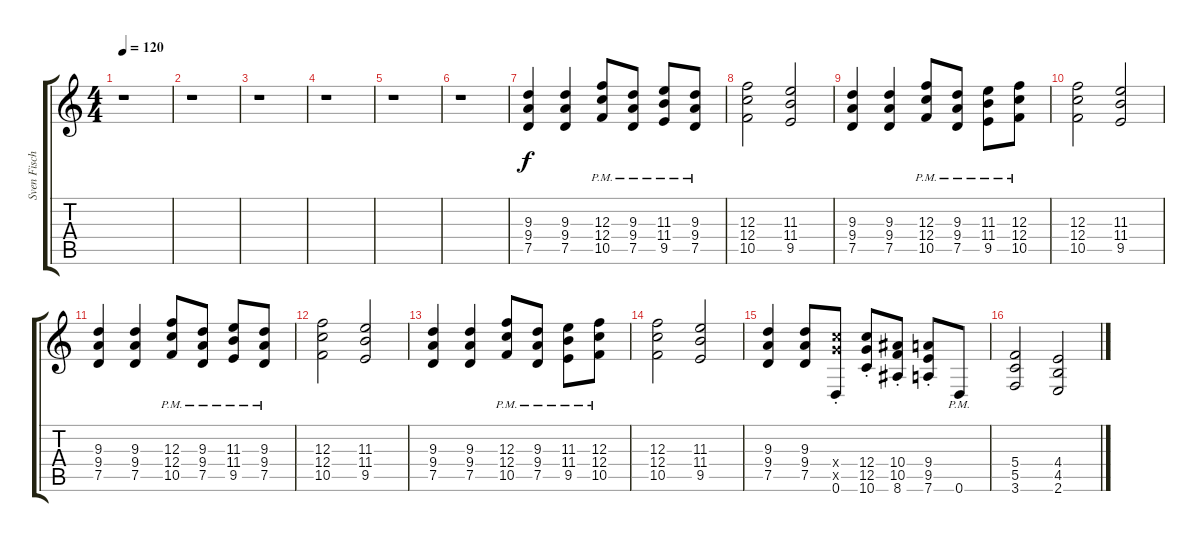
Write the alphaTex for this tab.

\track ("Sven Fischer" "Sven Fisch") {instrument distortionguitar}
\staff {score tabs}
\tuning (D4 A3 F3 C3 G2 D2) {hide}
\ts (4 4)
\tempo 120
\clef g2
\ks c
r.1{dy f} |
r.1 |
r.1 |
r.1 |
r.1 |
r.1 |
(9.3 9.4 7.5).4{volume 9} (9.3 9.4 7.5).4 (12.3{pm} 12.4{pm} 10.5{pm}).8 (9.3{pm} 9.4{pm} 7.5{pm}).8 (11.3{pm} 11.4{pm} 9.5{pm}).8 (9.3{pm} 9.4{pm} 7.5{pm}).8 |
(12.3 12.4 10.5).2 (11.3 11.4 9.5).2 |
(9.3 9.4 7.5).4 (9.3 9.4 7.5).4 (12.3{pm} 12.4{pm} 10.5{pm}).8 (9.3{pm} 9.4{pm} 7.5{pm}).8 (11.3{pm} 11.4{pm} 9.5{pm}).8 (12.3{pm} 12.4{pm} 10.5{pm}).8 |
(12.3 12.4 10.5).2 (11.3 11.4 9.5).2 |
(9.3 9.4 7.5).4 (9.3 9.4 7.5).4 (12.3{pm} 12.4{pm} 10.5{pm}).8 (9.3{pm} 9.4{pm} 7.5{pm}).8 (11.3{pm} 11.4{pm} 9.5{pm}).8 (9.3{pm} 9.4{pm} 7.5{pm}).8 |
(12.3 12.4 10.5).2 (11.3 11.4 9.5).2 |
(9.3 9.4 7.5).4 (9.3 9.4 7.5).4 (12.3{pm} 12.4{pm} 10.5{pm}).8 (9.3{pm} 9.4{pm} 7.5{pm}).8 (11.3{pm} 11.4{pm} 9.5{pm}).8 (12.3{pm} 12.4{pm} 10.5{pm}).8 |
(12.3 12.4 10.5).2 (11.3 11.4 9.5).2 |
(9.3 9.4 7.5).4{volume 12} (9.3 9.4 7.5).8 (12.4{x} 12.5{x} 0.6{st}).8 (12.4{st} 12.5{st} 10.6{st}).8 (10.4{st} 10.5{st} 8.6{st}).8 (9.4{st} 9.5{st} 7.6{st}).8 0.6{pm}.8 |
(5.4 5.5 3.6).2 (4.4 4.5 2.6).2
